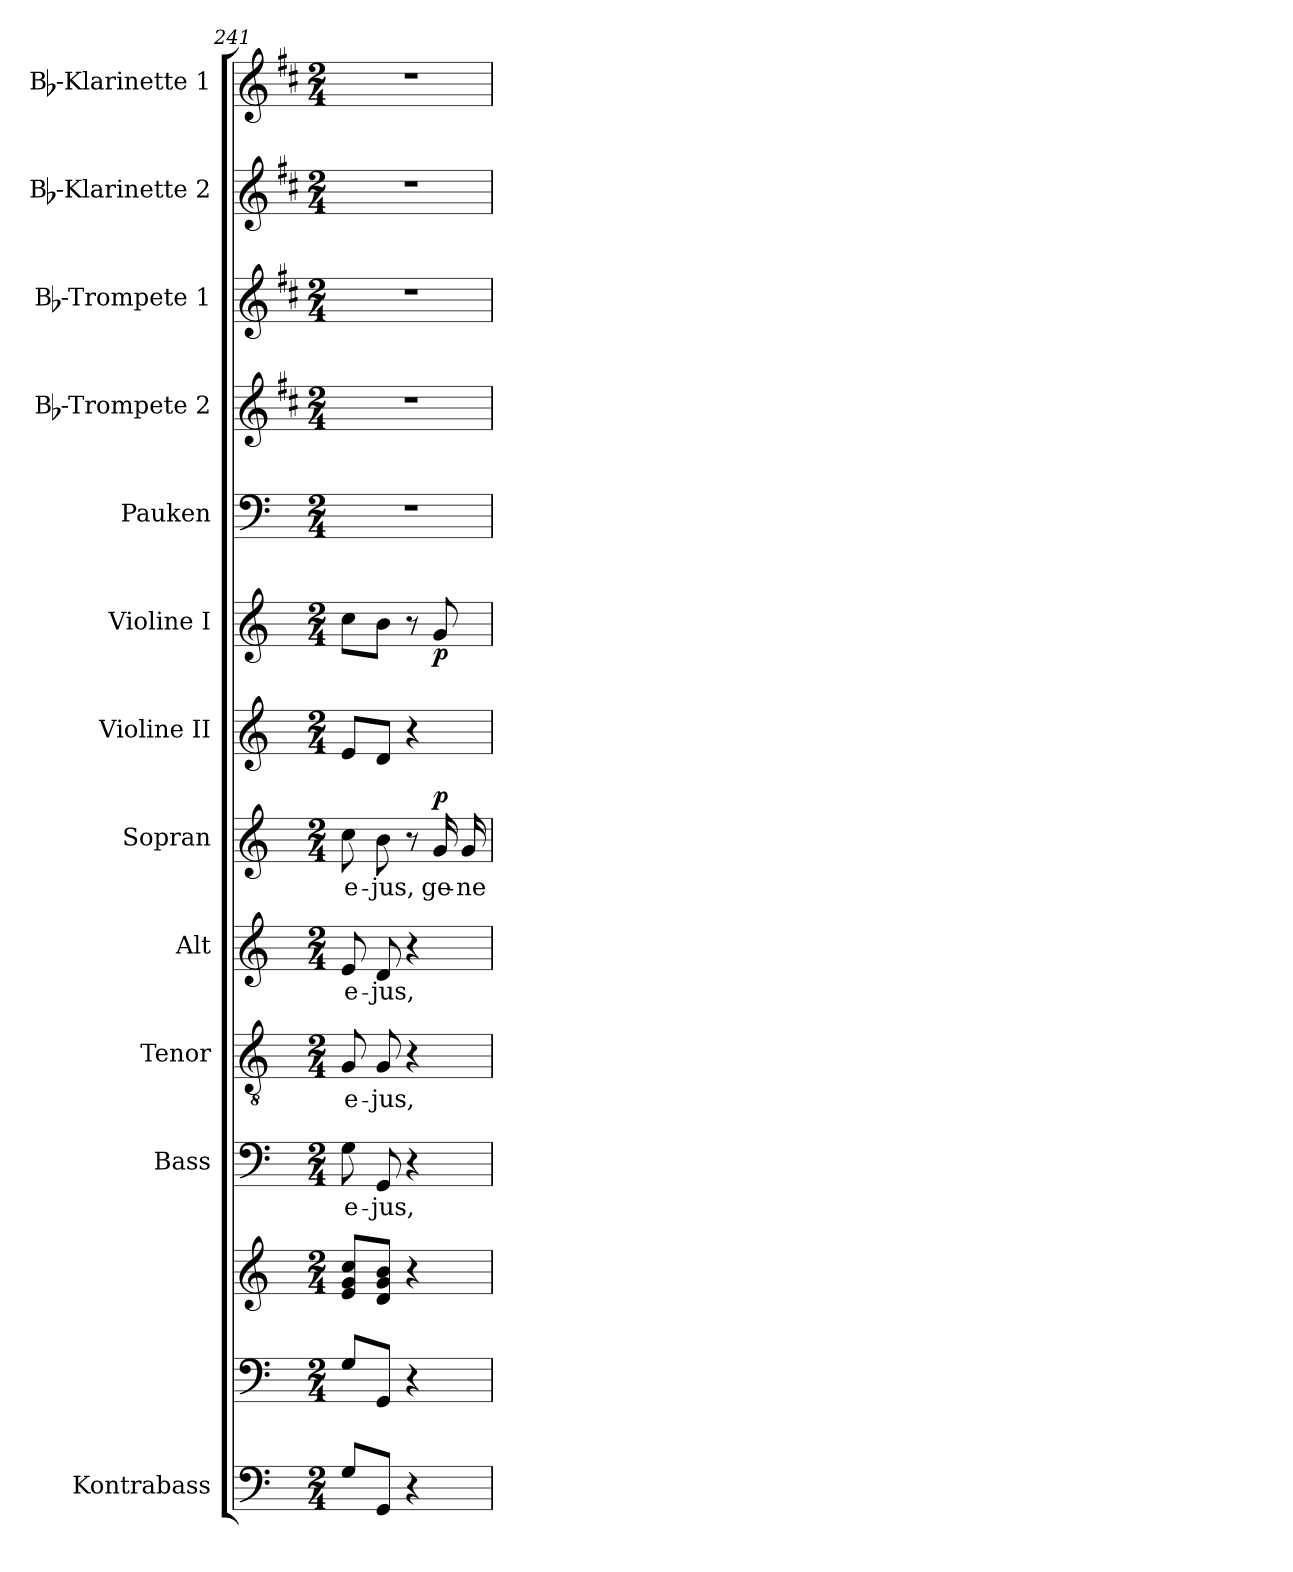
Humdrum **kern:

**kern	**kern	**kern	**kern	**text	**kern	**text	**kern	**text	**kern	**text	**dynam	**kern	**kern	**dynam	**kern	**kern	**kern	**kern	**kern
*part13	*part12	*part12	*part11	*part11	*part10	*part10	*part9	*part9	*part8	*part8	*part8	*part7	*part6	*part6	*part5	*part4	*part3	*part2	*part1
*staff14	*staff13	*staff12	*staff11	*staff11	*staff10	*staff10	*staff9	*staff9	*staff8	*staff8	*staff8	*staff7	*staff6	*staff6	*staff5	*staff4	*staff3	*staff2	*staff1
*I"Kontrabass	*	*	*I"Bass	*	*I"Tenor	*	*I"Alt	*	*I"Sopran	*	*	*I"Violine II	*I"Violine I	*	*I"Pauken	*I"Bb-Trompete 2	*I"Bb-Trompete 1	*I"Bb-Klarinette 2	*I"Bb-Klarinette 1
*I'Kb.	*	*	*I'B.	*	*I'T.	*	*I'A.	*	*I'S.	*	*	*I'Vl. II	*I'Vl. I	*	*I'Pk.	*I'Bb Trp. 2	*I'Bb Trp. 1	*I'Bb Kl. 2	*I'Bb Kl. 1
*clefF4	*clefF4	*clefG2	*clefF4	*	*clefGv2	*	*clefG2	*	*clefG2	*	*	*clefG2	*clefG2	*	*clefF4	*clefG2	*clefG2	*clefG2	*clefG2
*ITrd7c12	*	*	*	*	*	*	*	*	*	*	*	*	*	*	*	*ITrd1c2	*ITrd1c2	*ITrd1c2	*ITrd1c2
*k[]	*k[]	*k[]	*k[]	*	*k[]	*	*k[]	*	*k[]	*	*	*k[]	*k[]	*	*k[]	*k[]	*k[]	*k[]	*k[]
*C:	*C:	*C:	*C:	*	*C:	*	*C:	*	*C:	*	*	*C:	*C:	*	*C:	*C:	*C:	*C:	*C:
*M2/4	*M2/4	*M2/4	*M2/4	*	*M2/4	*	*M2/4	*	*M2/4	*	*	*M2/4	*M2/4	*	*M2/4	*M2/4	*M2/4	*M2/4	*M2/4
=241	=241	=241	=241	=241	=241	=241	=241	=241	=241	=241	=241	=241	=241	=241	=241	=241	=241	=241	=241
!	!	!	!	!LO:LY:b	!	!LO:LY:b	!	!LO:LY:b	!	!LO:LY:b	!	!	!	!	!	!	!	!	!
8GG/L	8G/L	8e/ 8g/ 8cc/L	8G\	e-	8G/	e-	8e/	e-	8cc\	e-	.	8e/L	8cc\L	.	2r	2r	2r	2r	2r
!	!	!	!	!LO:LY:b	!	!LO:LY:b	!	!LO:LY:b	!	!LO:LY:b	!	!	!	!	!	!	!	!	!
8GGG/J	8GG/J	8d/ 8g/ 8b/J	8GG/	-jus,	8G/	-jus,	8d/	-jus,	8b\	-jus,	.	8d/J	8b\J	.	.	.	.	.	.
4r	4r	4r	4r	.	4r	.	4r	.	8r	.	.	4r	8r	.	.	.	.	.	.
!	!	!	!	!	!	!	!	!	!	!LO:LY:b	!LO:DY:a	!	!	!LO:DY:b	!	!	!	!	!
.	.	.	.	.	.	.	.	.	16g/	ge-	p	.	8g/	p	.	.	.	.	.
!	!	!	!	!	!	!	!	!	!	!LO:LY:b	!	!	!	!	!	!	!	!	!
.	.	.	.	.	.	.	.	.	16g/	-ne-	.	.	.	.	.	.	.	.	.
=	=	=	=	=	=	=	=	=	=	=	=	=	=	=	=	=	=	=	=
*-	*-	*-	*-	*-	*-	*-	*-	*-	*-	*-	*-	*-	*-	*-	*-	*-	*-	*-	*-
